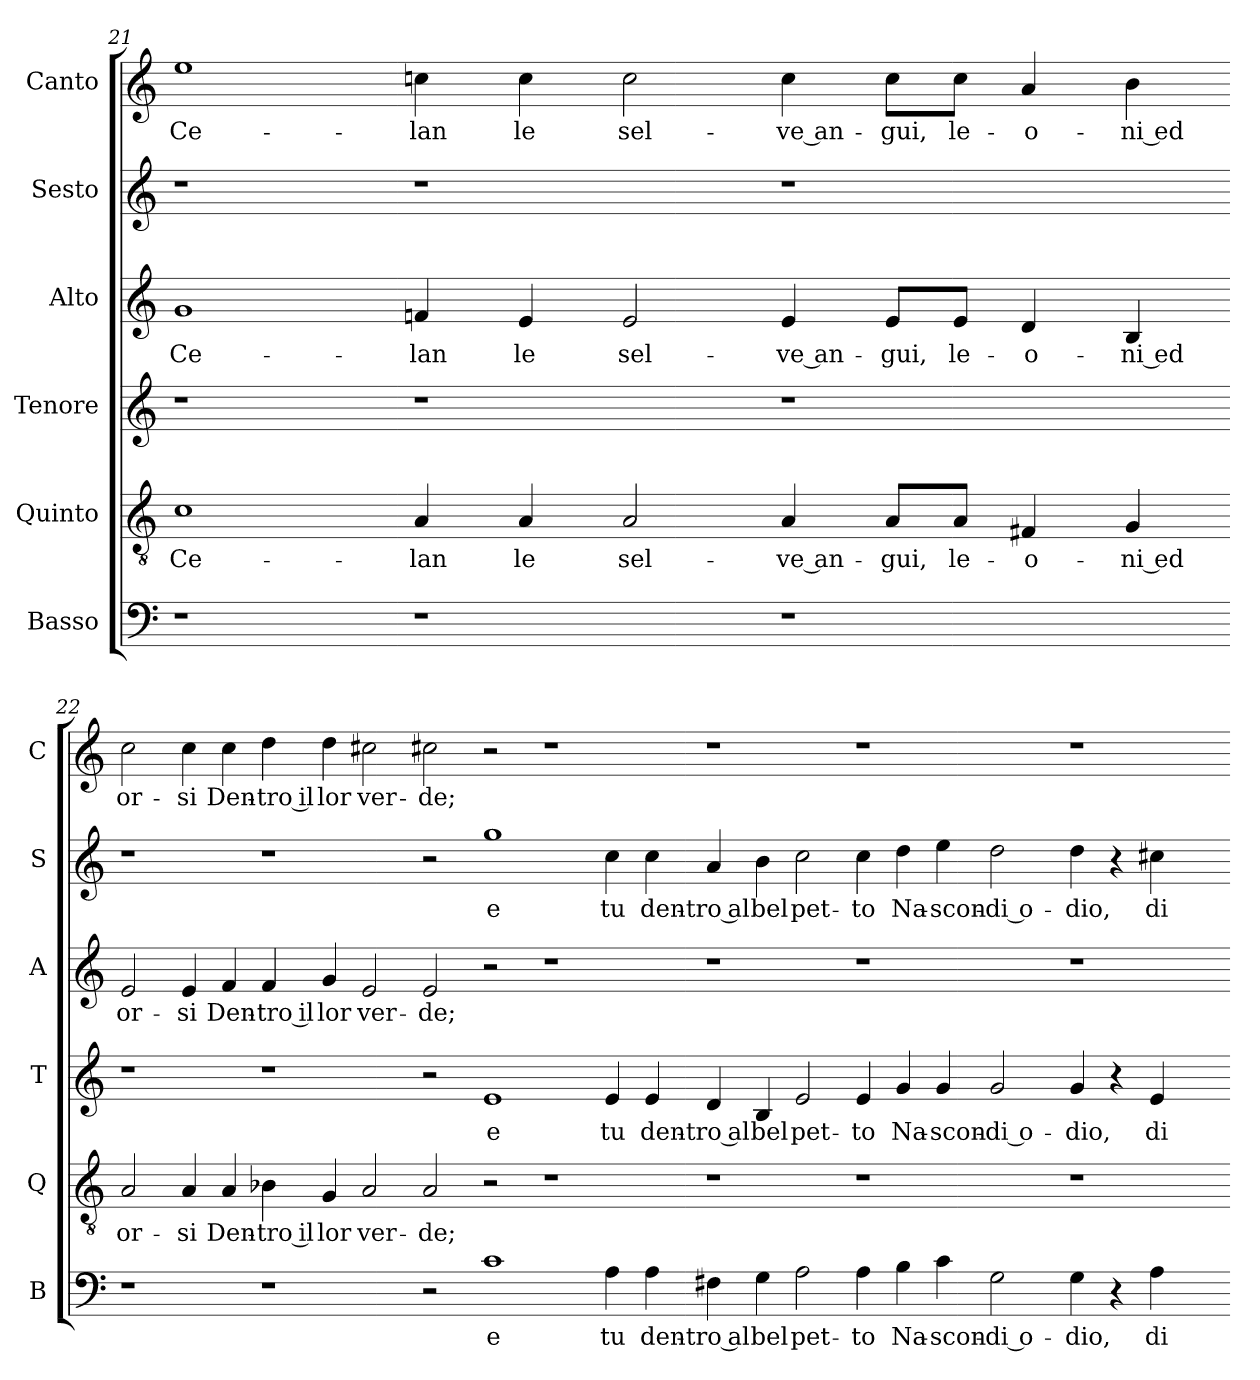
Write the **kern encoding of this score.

**kern	**text	**kern	**text	**kern	**text	**kern	**text	**kern	**text	**kern	**text
*part6	*part6	*part5	*part5	*part4	*part4	*part3	*part3	*part2	*part2	*part1	*part1
*staff6	*staff6	*staff5	*staff5	*staff4	*staff4	*staff3	*staff3	*staff2	*staff2	*staff1	*staff1
*I"Basso	*	*I"Quinto	*	*I"Tenore	*	*I"Alto	*	*I"Sesto	*	*I"Canto	*
*I'B	*	*I'Q	*	*I'T	*	*I'A	*	*I'S	*	*I'C	*
*clefF4	*	*clefGv2	*	*clefG2	*	*clefG2	*	*clefG2	*	*clefG2	*
*k[]	*	*k[]	*	*k[]	*	*k[]	*	*k[]	*	*k[]	*
=21	=21	=21	=21	=21	=21	=21	=21	=21	=21	=21	=21
1r	.	1c	Ce-	1r	.	1g	Ce-	1r	.	1ee	Ce-
1r	.	4A	-lan	1r	.	4fn	-lan	1r	.	4ccn	-lan
.	.	4A	le	.	.	4e	le	.	.	4cc	le
.	.	2A	sel-	.	.	2e	sel-	.	.	2cc	sel-
1r	.	4A	-ve an-	1r	.	4e	-ve an-	1r	.	4cc	-ve an-
.	.	8AL	-gui,	.	.	8eL	-gui,	.	.	8ccL	-gui,
.	.	8AJ	le-	.	.	8eJ	le-	.	.	8ccJ	le-
.	.	4F#X	-o-	.	.	4d	-o-	.	.	4a	-o-
.	.	4G	-ni ed	.	.	4B	-ni ed	.	.	4b	-ni ed
=22-	=22-	=22-	=22-	=22-	=22-	=22-	=22-	=22-	=22-	=22-	=22-
1r	.	2A	or-	1r	.	2e	or-	1r	.	2cc	or-
.	.	4A	-si	.	.	4e	-si	.	.	4cc	-si
.	.	4A	Den-	.	.	4f	Den-	.	.	4cc	Den-
1r	.	4B-X	-tro il	1r	.	4f	-tro il	1r	.	4dd	-tro il
.	.	4G	lor	.	.	4g	lor	.	.	4dd	lor
.	.	2A	ver-	.	.	2e	ver-	.	.	2cc#X	ver-
2r	.	2A	-de;	2r	.	2e	-de;	2r	.	2cc#X	-de;
1c	e	2r	.	1e	e	2r	.	1gg	e	2r	.
.	.	1r	.	.	.	1r	.	.	.	1r	.
4A	tu	.	.	4e	tu	.	.	4cc	tu	.	.
4A	den-	.	.	4e	den-	.	.	4cc	den-	.	.
=23-	=23-	=23-	=23-	=23-	=23-	=23-	=23-	=23-	=23-	=23-	=23-
4F#X	-tro al	1r	.	4d	-tro al	1r	.	4a	-tro al	1r	.
4G	bel	.	.	4B	bel	.	.	4b	bel	.	.
2A	pet-	.	.	2e	pet-	.	.	2cc	pet-	.	.
4A	-to	1r	.	4e	-to	1r	.	4cc	-to	1r	.
4B	Na-	.	.	4g	Na-	.	.	4dd	Na-	.	.
4c	-scon-	.	.	4g	-scon-	.	.	4ee	-scon-	.	.
2G	-di o-	.	.	2g	-di o-	.	.	2dd	-di o-	.	.
.	.	4ryy	.	.	.	4ryy	.	.	.	4ryy	.
4G	-dio,	1r	.	4g	-dio,	1r	.	4dd	-dio,	1r	.
4r	.	.	.	4r	.	.	.	4r	.	.	.
4A	di-	.	.	4e	di-	.	.	4cc#X	di-	.	.
4ryy	.	.	.	4ryy	.	.	.	4ryy	.	.	.
=-	=-	=-	=-	=-	=-	=-	=-	=-	=-	=-	=-
*-	*-	*-	*-	*-	*-	*-	*-	*-	*-	*-	*-
